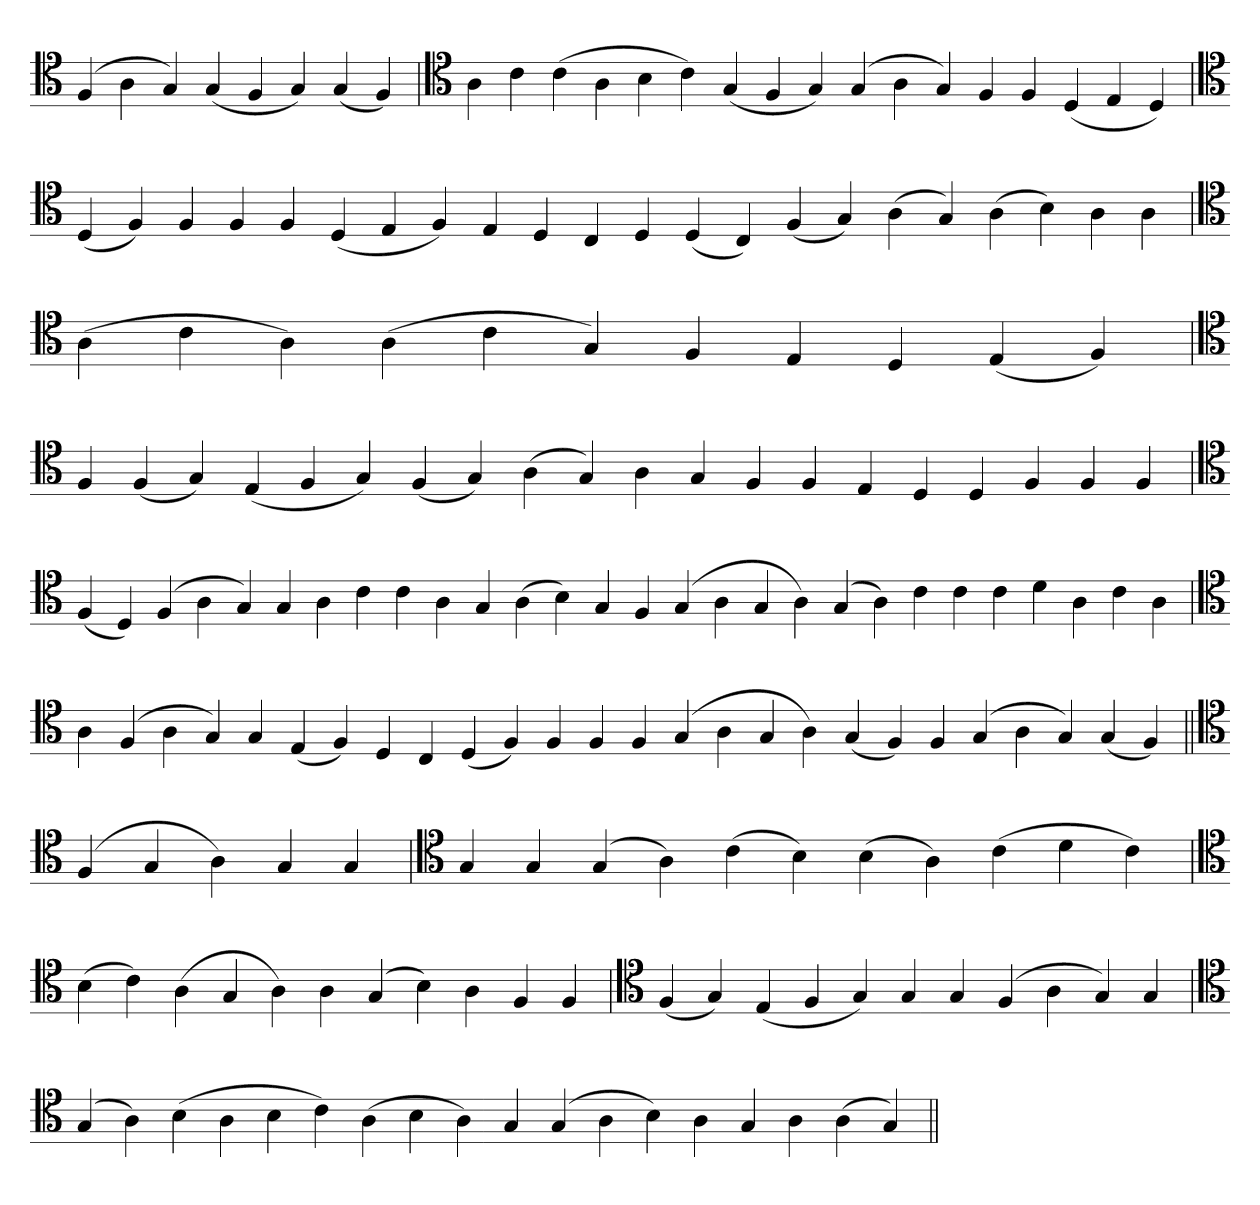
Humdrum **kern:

**kern
*part1
*staff1
*clefC4
=
(4F
4A
4G)
(4G
4F
4G)
(4G
4F)
=`
*clefC4
4A
4c
(4c
4A
4B
4c)
(4G
4F
4G)
(4G
4A
4G)
4F
4F
(4D
4E
4D)
=
*clefC4
(4D
4F)
4F
4F
4F
(4D
4E
4F)
4E
4D
4C
4D
(4D
4C)
(4F
4G)
(4A
4G)
(4A
4B)
4A
4A
='
*clefC4
(4A
4c
4A)
(4A
4c
4G)
4F
4E
4D
(4E
4F)
=`
*clefC4
4F
(4F
4G)
(4E
4F
4G)
(4F
4G)
(4A
4G)
4A
4G
4F
4F
4E
4D
4D
4F
4F
4F
=
*clefC4
(4F
4D)
(4F
4A
4G)
4G
4A
4c
4c
4A
4G
(4A
4B)
4G
4F
(4G
4A
4G
4A)
(4G
4A)
4c
4c
4c
4d
4A
4c
4A
='
*clefC4
4A
(4F
4A
4G)
4G
(4E
4F)
4D
4C
(4D
4F)
4F
4F
4F
(4G
4A
4G
4A)
(4G
4F)
4F
(4G
4A
4G)
(4G
4F)
=||
*clefC4
(4F
4G
4A)
4G
4G
=`
*clefC4
4G
4G
(4G
4A)
(4c
4B)
(4B
4A)
(4c
4d
4c)
=`
*clefC4
(4B
4c)
(4A
4G
4A)
4A
(4G
4B)
4A
4F
4F
=
*clefC4
(4F
4G)
(4E
4F
4G)
4G
4G
(4F
4A
4G)
4G
=`
*clefC4
(4G
4A)
(4B
4A
4B
4c)
(4A
4B
4A)
4G
(4G
4A
4B)
4A
4G
4A
(4A
4G)
=||
*-
